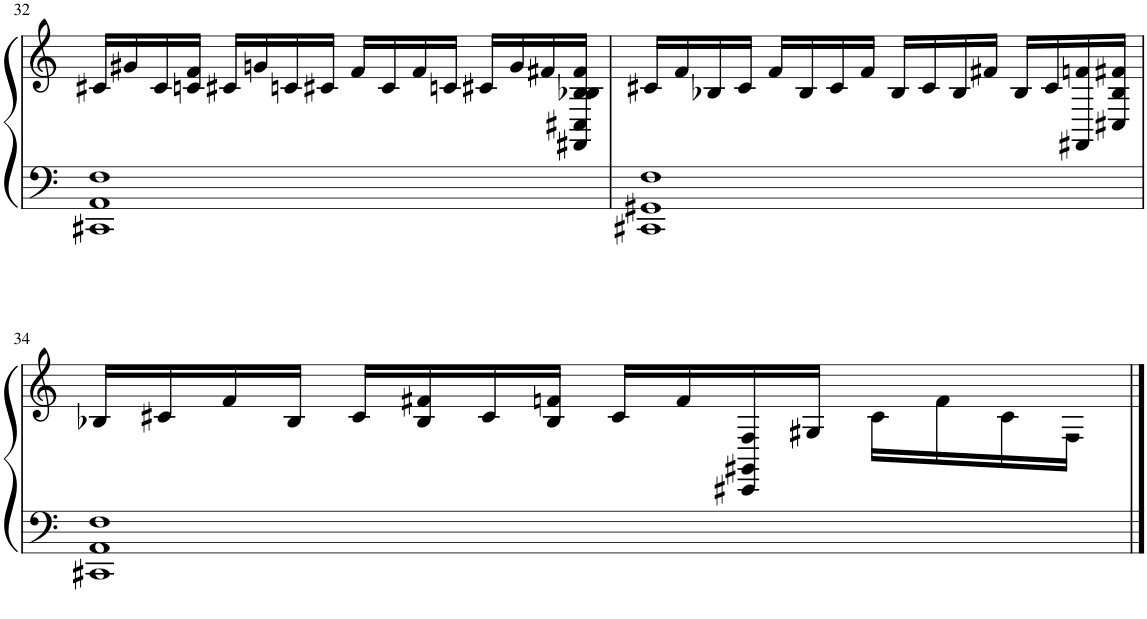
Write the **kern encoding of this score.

**kern	**kern
*part1	*part1
*staff2	*staff1
*I"Piano	*
*I'Pno.	*
!!LO:PB:g=z
*clefF4	*clefG2
*k[]	*k[]
*M4/4	*M4/4
=32	=32
1CC#X 1AA 1F	16c#X/LL
.	16g#X/
.	16c#/
.	16cn/ 16f/JJ
.	16c#X/LL
.	16gn/
.	16cn/
.	16c#X/JJ
.	16f/LL
.	16c#/
.	16f/
.	16cn/JJ
.	16c#X/LL
.	16g/
.	16f#X/
.	16FF#X/ 16C#X/ 16B-X/ 16B-/ 16f#/JJ
=33	=33
1CC#X 1GG#X 1F	16c#X/LL
.	16f/
.	16B-X/
.	16c#/JJ
.	16f/LL
.	16B-/
.	16c#/
.	16f/JJ
.	16B-/LL
.	16c#/
.	16B-/
.	16f#X/JJ
.	16B-/LL
.	16c#/
.	16FF#X/ 16fn/
.	16C#X/ 16B-/ 16f#X/JJ
!!LO:LB:g=z
=34	=34
1CC#X 1AA 1F	16B-X/LL
.	16c#X/
.	16f/
.	16B-/JJ
.	16c#/LL
.	16B-/ 16f#X/
.	16c#/
.	16B-/ 16fn/JJ
.	16c#/LL
.	16f/
.	16CC#X/ 16GG#X/ 16F/
.	16G#X/JJ
.	16c#\LL
.	16f\
.	16c#\
.	16F\JJ
==	==
*-	*-
